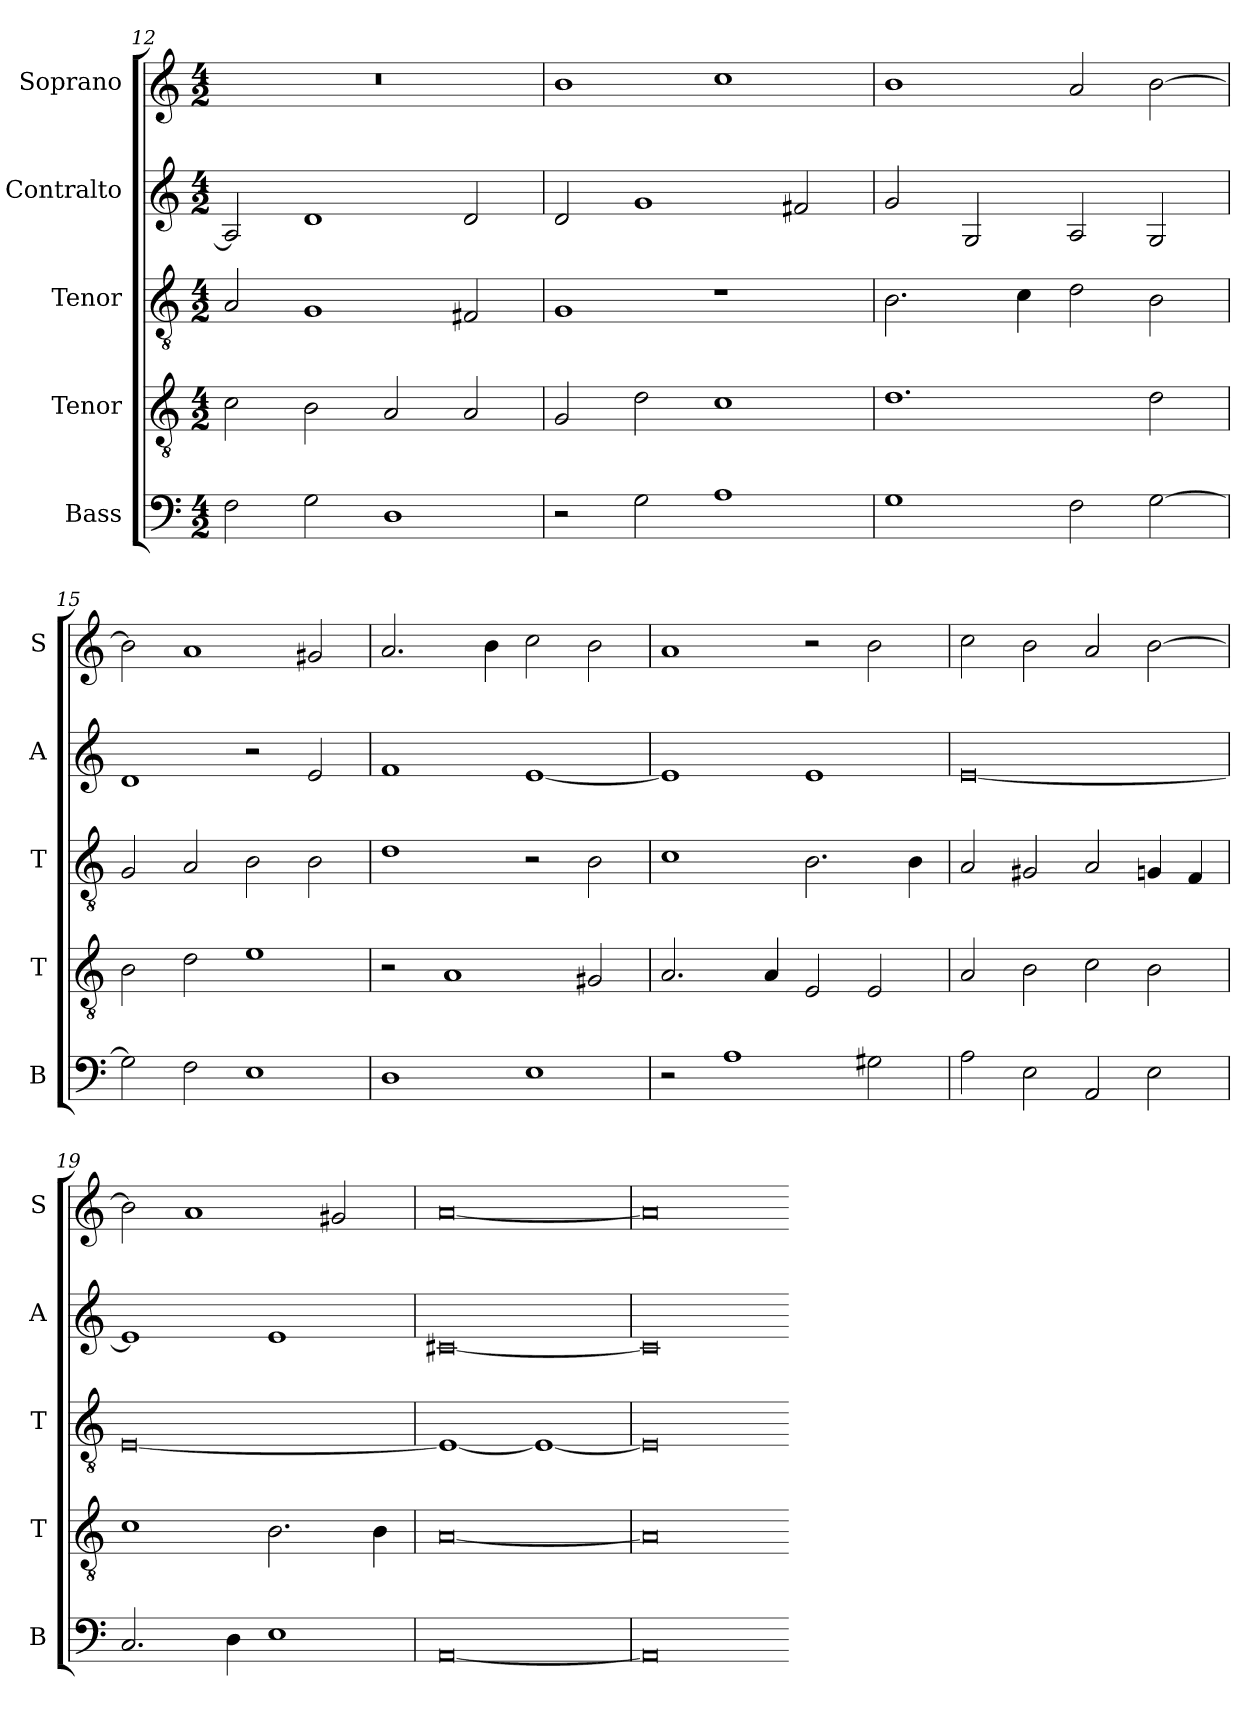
**kern	**kern	**kern	**kern	**kern
*part5	*part4	*part3	*part2	*part1
*staff5	*staff4	*staff3	*staff2	*staff1
*I"Bass	*I"Tenor	*I"Tenor	*I"Contralto	*I"Soprano
*I'B	*I'T	*I'T	*I'A	*I'S
*clefF4	*clefGv2	*clefGv2	*clefG2	*clefG2
*k[]	*k[]	*k[]	*k[]	*k[]
*D:dor	*D:dor	*D:dor	*D:dor	*D:dor
*M4/2	*M4/2	*M4/2	*M4/2	*M4/2
=12	=12	=12	=12	=12
2F	2c	2A	2A]	0r
2G	2B	1G	1d	.
1D	2A	.	.	.
.	2A	2F#X	2d	.
=13	=13	=13	=13	=13
2r	2G	1G	2d	1b
2G	2d	.	1g	.
1A	1c	1r	.	1cc
.	.	.	2f#X	.
=14	=14	=14	=14	=14
1G	1.d	2.B	2g	1b
.	.	.	2G	.
.	.	4c	.	.
2F	.	2d	2A	2a
[2G	2d	2B	2G	[2b
=15	=15	=15	=15	=15
2G]	2B	2G	1d	2b]
2F	2d	2A	.	1a
1E	1e	2B	2r	.
.	.	2B	2e	2g#X
=16	=16	=16	=16	=16
1D	2r	1d	1f	2.a
.	1A	.	.	.
.	.	.	.	4b
1E	.	2r	[1e	2cc
.	2G#X	2B	.	2b
=17	=17	=17	=17	=17
2r	2.A	1c	1e]	1a
1A	.	.	.	.
.	4A	.	.	.
.	2E	2.B	1e	2r
2G#X	2E	.	.	2b
.	.	4B	.	.
=18	=18	=18	=18	=18
2A	2A	2A	[0e	2cc
2E	2B	2G#X	.	2b
2AA	2c	2A	.	2a
2E	2B	4Gn	.	[2b
.	.	4F	.	.
=19	=19	=19	=19	=19
2.C	1c	[0E	1e]	2b]
.	.	.	.	1a
4D	.	.	.	.
1E	2.B	.	1e	.
.	.	.	.	2g#X
.	4B	.	.	.
=20	=20	=20	=20	=20
[0AA	[0A	1E_	[0c#X	[0a
.	.	1E_	.	.
=21	=21	=21	=21	=21
0AA]	0A]	0E]	0c#]	0a]
=-	=-	=-	=-	=-
*-	*-	*-	*-	*-
